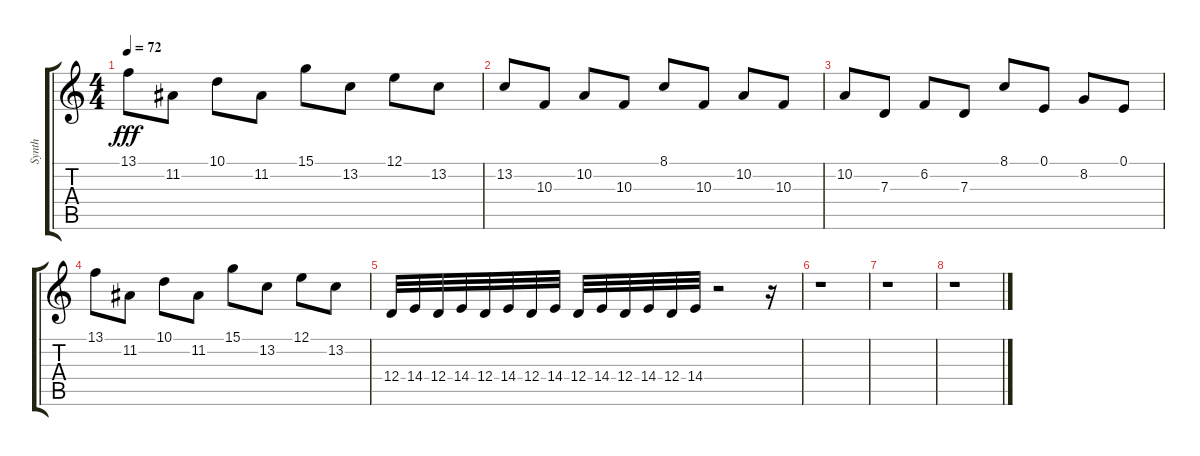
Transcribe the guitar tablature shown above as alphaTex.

\track ("Synth" "Synth") {instrument lead1square}
\staff {score tabs}
\tuning (E4 B3 G3 D3 A2 E2) {hide}
\ts (4 4)
\tempo 72
\clef g2
\ks c
13.1.8{dy fff} 11.2.8 10.1.8 11.2.8 15.1.8 13.2.8 12.1.8 13.2.8 |
13.2.8 10.3.8 10.2.8 10.3.8 8.1.8 10.3.8 10.2.8 10.3.8 |
10.2.8 7.3.8 6.2.8 7.3.8 8.1.8 0.1.8 8.2.8 0.1.8 |
13.1.8 11.2.8 10.1.8 11.2.8 15.1.8 13.2.8 12.1.8 13.2.8 |
12.4.32 14.4.32 12.4.32 14.4.32 12.4.32 14.4.32 12.4.32 14.4.32 12.4.32 14.4.32 12.4.32 14.4.32 12.4.32 14.4.32 r.2 r.16 |
r.1 |
r.1 |
r.1
